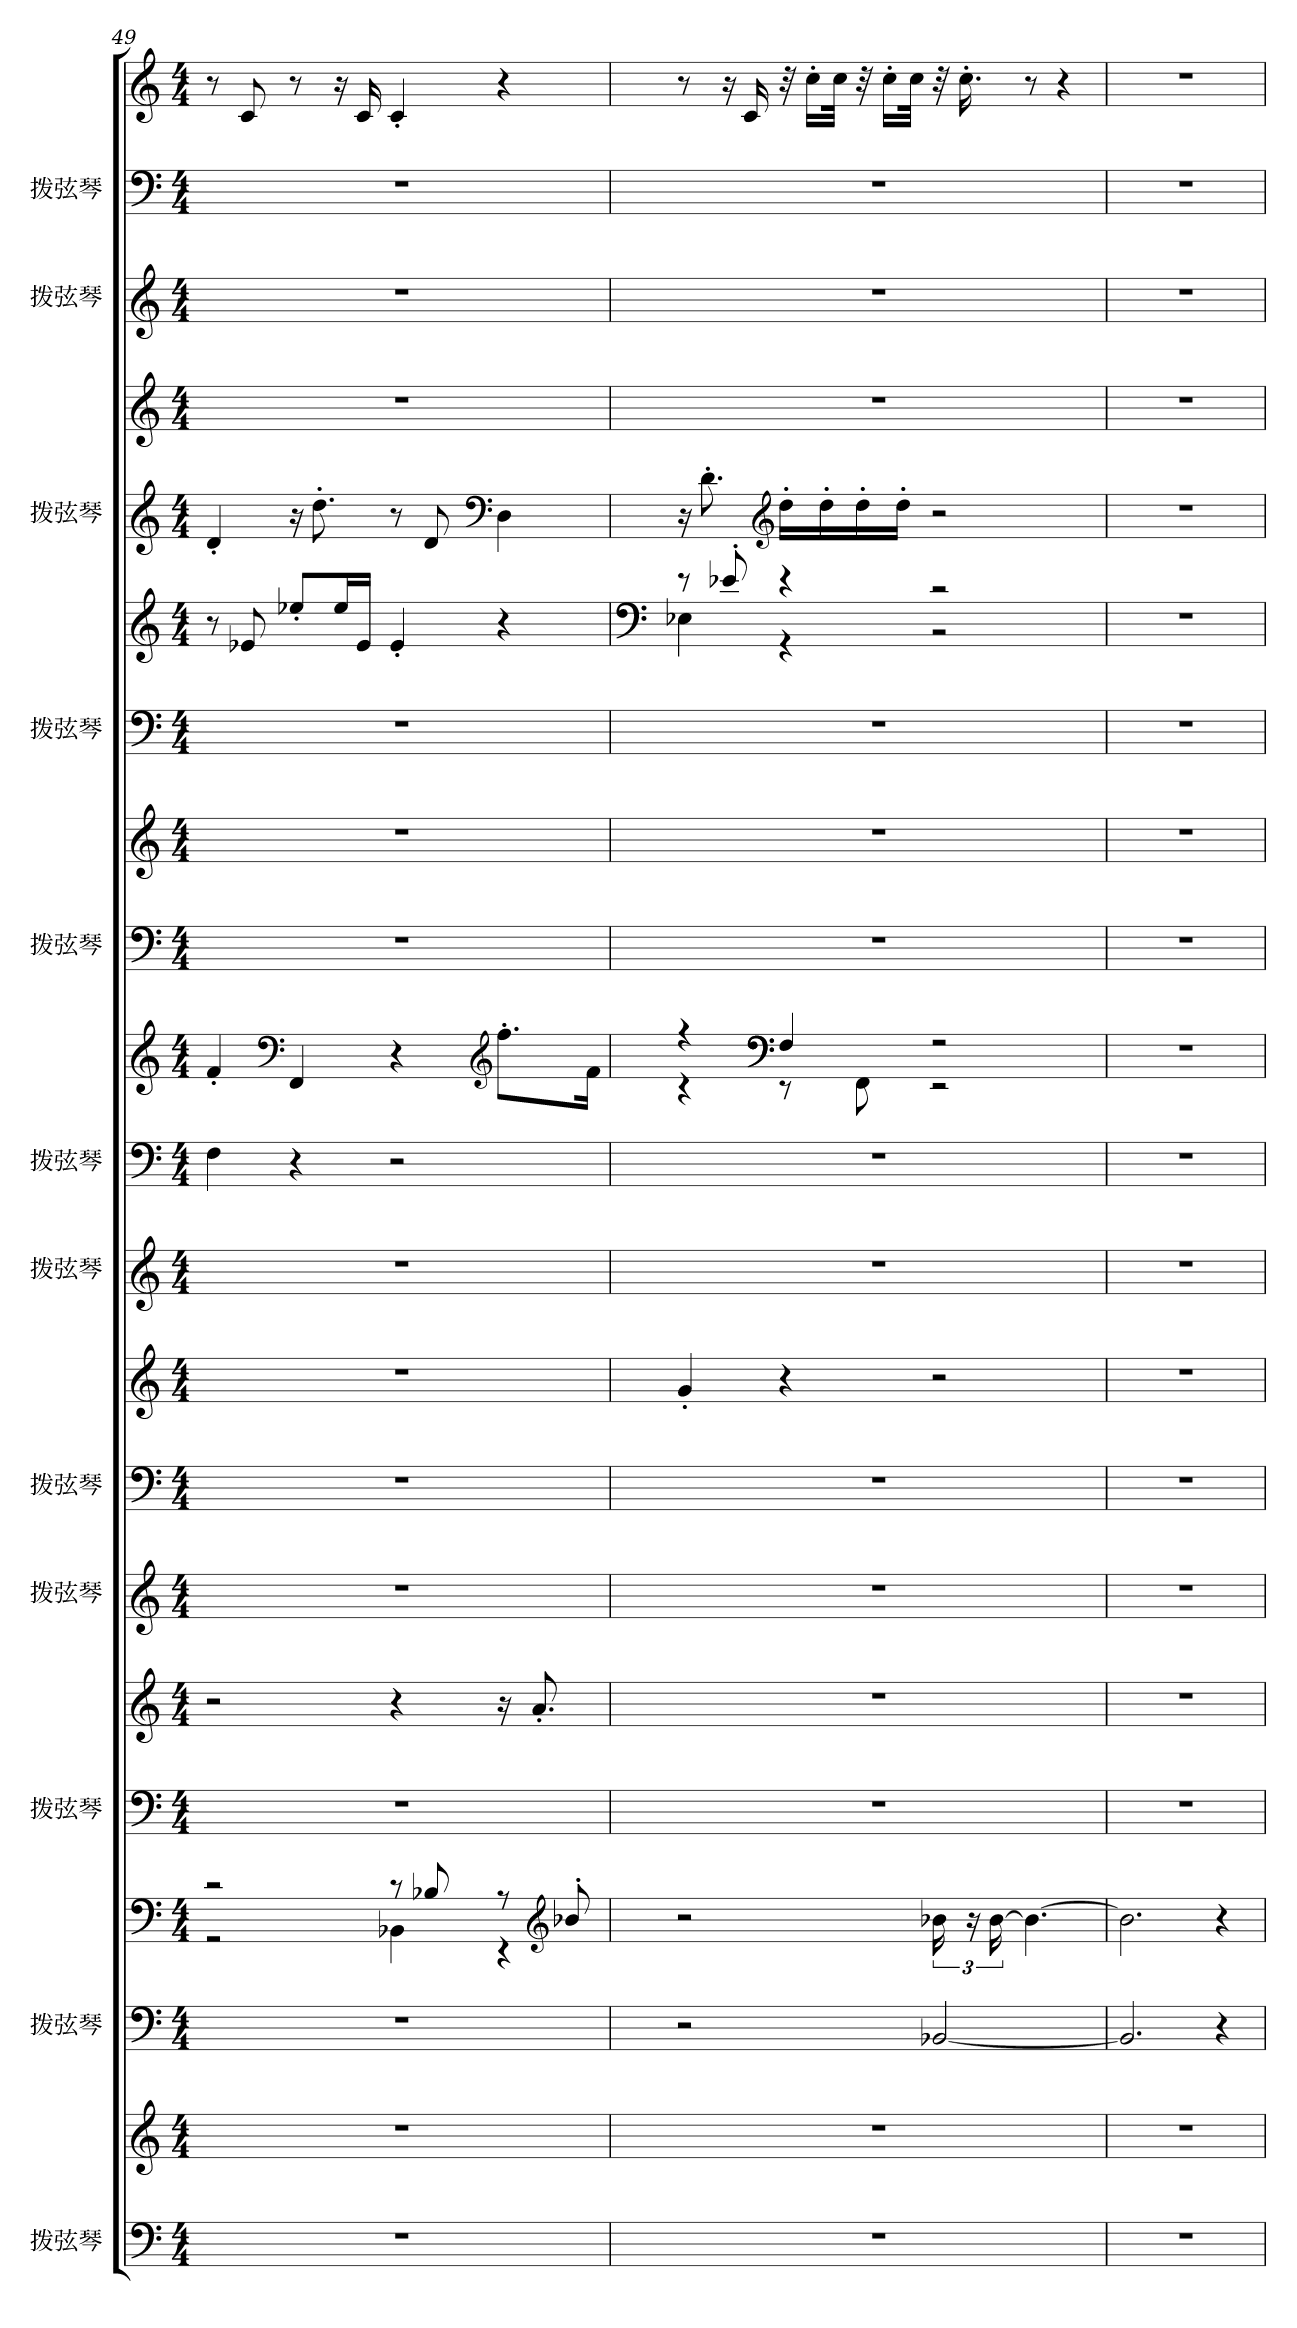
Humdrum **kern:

**kern	**kern	**kern	**kern	**kern	**kern	**kern	**kern	**kern	**kern	**kern	**kern	**kern	**kern	**kern	**kern	**kern	**kern	**kern	**kern	**kern
*part12	*part12	*part11	*part11	*part10	*part10	*part9	*part8	*part8	*part7	*part6	*part6	*part5	*part5	*part4	*part4	*part3	*part3	*part2	*part1	*part1
*staff21	*staff20	*staff19	*staff18	*staff17	*staff16	*staff15	*staff14	*staff13	*staff12	*staff11	*staff10	*staff9	*staff8	*staff7	*staff6	*staff5	*staff4	*staff3	*staff2	*staff1
*I"拨弦琴	*	*I"拨弦琴	*	*I"拨弦琴	*	*I"拨弦琴	*I"拨弦琴	*	*I"拨弦琴	*I"拨弦琴	*	*I"拨弦琴	*	*I"拨弦琴	*	*I"拨弦琴	*	*I"拨弦琴	*I"拨弦琴	*
!!LO:PB:g=z
*clefF4	*clefG2	*clefF4	*clefF4	*clefF4	*clefG2	*clefG2	*clefF4	*clefG2	*clefG2	*clefF4	*clefG2	*clefF4	*clefG2	*clefF4	*clefG2	*clefG2	*clefG2	*clefG2	*clefF4	*clefG2
*k[]	*k[]	*k[]	*k[]	*k[]	*k[]	*k[]	*k[]	*k[]	*k[]	*k[]	*k[]	*k[]	*k[]	*k[]	*k[]	*k[]	*k[]	*k[]	*k[]	*k[]
*M4/4	*M4/4	*M4/4	*M4/4	*M4/4	*M4/4	*M4/4	*M4/4	*M4/4	*M4/4	*M4/4	*M4/4	*M4/4	*M4/4	*M4/4	*M4/4	*M4/4	*M4/4	*M4/4	*M4/4	*M4/4
=49	=49	=49	=49	=49	=49	=49	=49	=49	=49	=49	=49	=49	=49	=49	=49	=49	=49	=49	=49	=49
*	*	*	*^	*	*	*	*	*	*	*	*	*	*	*	*	*	*	*	*	*
1r	1r	1r	2r	2r	1r	2r	1r	1r	1r	1r	4F\	4f'/	1r	1r	1r	8r	4d'/	1r	1r	1r	8r
.	.	.	.	.	.	.	.	.	.	.	.	.	.	.	.	8e-X/	.	.	.	.	8c/
*	*	*	*	*	*	*	*	*	*	*	*	*clefF4	*	*	*	*	*	*	*	*	*
.	.	.	.	.	.	.	.	.	.	.	4r	4FF/	.	.	.	8ee-X'/L	16r	.	.	.	8r
.	.	.	.	.	.	.	.	.	.	.	.	.	.	.	.	.	8.dd'\	.	.	.	.
.	.	.	.	.	.	.	.	.	.	.	.	.	.	.	.	16ee-/L	.	.	.	.	16r
.	.	.	.	.	.	.	.	.	.	.	.	.	.	.	.	16e-/JJ	.	.	.	.	16c/
.	.	.	8r	4BB-X\	.	4r	.	.	.	.	2r	4r	.	.	.	4e-'/	8r	.	.	.	4c'/
.	.	.	8B-X/	.	.	.	.	.	.	.	.	.	.	.	.	.	8d/	.	.	.	.
*	*	*	*	*	*	*	*	*	*	*	*	*clefG2	*	*	*	*	*clefF4	*	*	*	*
.	.	.	8r	4r	.	16r	.	.	.	.	.	8.ff'\L	.	.	.	4r	4D\	.	.	.	4r
.	.	.	.	.	.	8.a'/	.	.	.	.	.	.	.	.	.	.	.	.	.	.	.
*	*	*	*clefG2	*	*	*	*	*	*	*	*	*	*	*	*	*	*	*	*	*	*
.	.	.	8b-X'/	.	.	.	.	.	.	.	.	.	.	.	.	.	.	.	.	.	.
.	.	.	.	.	.	.	.	.	.	.	.	16f\Jk	.	.	.	.	.	.	.	.	.
*	*	*	*v	*v	*	*	*	*	*	*	*	*	*	*	*	*	*	*	*	*	*
=50	=50	=50	=50	=50	=50	=50	=50	=50	=50	=50	=50	=50	=50	=50	=50	=50	=50	=50	=50	=50
*	*	*	*	*	*	*	*	*	*	*	*	*	*	*	*clefF4	*	*	*	*	*
*	*	*	*	*	*	*	*	*	*	*	*^	*	*	*	*^	*	*	*	*	*
1r	1r	2r	2r	1r	1r	1r	1r	4g'/	1r	1r	4r	4r	1r	1r	1r	8r	4E-X\	16r	1r	1r	1r	8r
.	.	.	.	.	.	.	.	.	.	.	.	.	.	.	.	.	.	8.d'\	.	.	.	.
.	.	.	.	.	.	.	.	.	.	.	.	.	.	.	.	8e-X'/	.	.	.	.	.	16r
.	.	.	.	.	.	.	.	.	.	.	.	.	.	.	.	.	.	.	.	.	.	16c/
*	*	*	*	*	*	*	*	*	*	*	*clefF4	*	*	*	*	*	*	*clefG2	*	*	*	*
.	.	.	.	.	.	.	.	4r	.	.	4F/	8r	.	.	.	4r	4r	16dd'\LL	.	.	.	32r
.	.	.	.	.	.	.	.	.	.	.	.	.	.	.	.	.	.	.	.	.	.	16cc'\LL
.	.	.	.	.	.	.	.	.	.	.	.	.	.	.	.	.	.	16dd'\	.	.	.	.
.	.	.	.	.	.	.	.	.	.	.	.	.	.	.	.	.	.	.	.	.	.	32cc\JJk
.	.	.	.	.	.	.	.	.	.	.	.	8FF\	.	.	.	.	.	16dd'\	.	.	.	32r
.	.	.	.	.	.	.	.	.	.	.	.	.	.	.	.	.	.	.	.	.	.	16cc'\LL
.	.	.	.	.	.	.	.	.	.	.	.	.	.	.	.	.	.	16dd'\JJ	.	.	.	.
.	.	.	.	.	.	.	.	.	.	.	.	.	.	.	.	.	.	.	.	.	.	32cc\JJk
.	.	[2BB-X/	24b-X\	.	.	.	.	2r	.	.	2r	2r	.	.	.	2r	2r	2r	.	.	.	32r
.	.	.	.	.	.	.	.	.	.	.	.	.	.	.	.	.	.	.	.	.	.	16.cc'\
.	.	.	24r	.	.	.	.	.	.	.	.	.	.	.	.	.	.	.	.	.	.	.
.	.	.	[24b-\	.	.	.	.	.	.	.	.	.	.	.	.	.	.	.	.	.	.	.
.	.	.	4.b-\_	.	.	.	.	.	.	.	.	.	.	.	.	.	.	.	.	.	.	8r
.	.	.	.	.	.	.	.	.	.	.	.	.	.	.	.	.	.	.	.	.	.	4r
*	*	*	*	*	*	*	*	*	*	*	*v	*v	*	*	*	*v	*v	*	*	*	*	*
=51	=51	=51	=51	=51	=51	=51	=51	=51	=51	=51	=51	=51	=51	=51	=51	=51	=51	=51	=51	=51
1r	1r	2.BB-/]	2.b-\]	1r	1r	1r	1r	1r	1r	1r	1r	1r	1r	1r	1r	1r	1r	1r	1r	1r
.	.	4r	4r	.	.	.	.	.	.	.	.	.	.	.	.	.	.	.	.	.
=	=	=	=	=	=	=	=	=	=	=	=	=	=	=	=	=	=	=	=	=
*-	*-	*-	*-	*-	*-	*-	*-	*-	*-	*-	*-	*-	*-	*-	*-	*-	*-	*-	*-	*-
